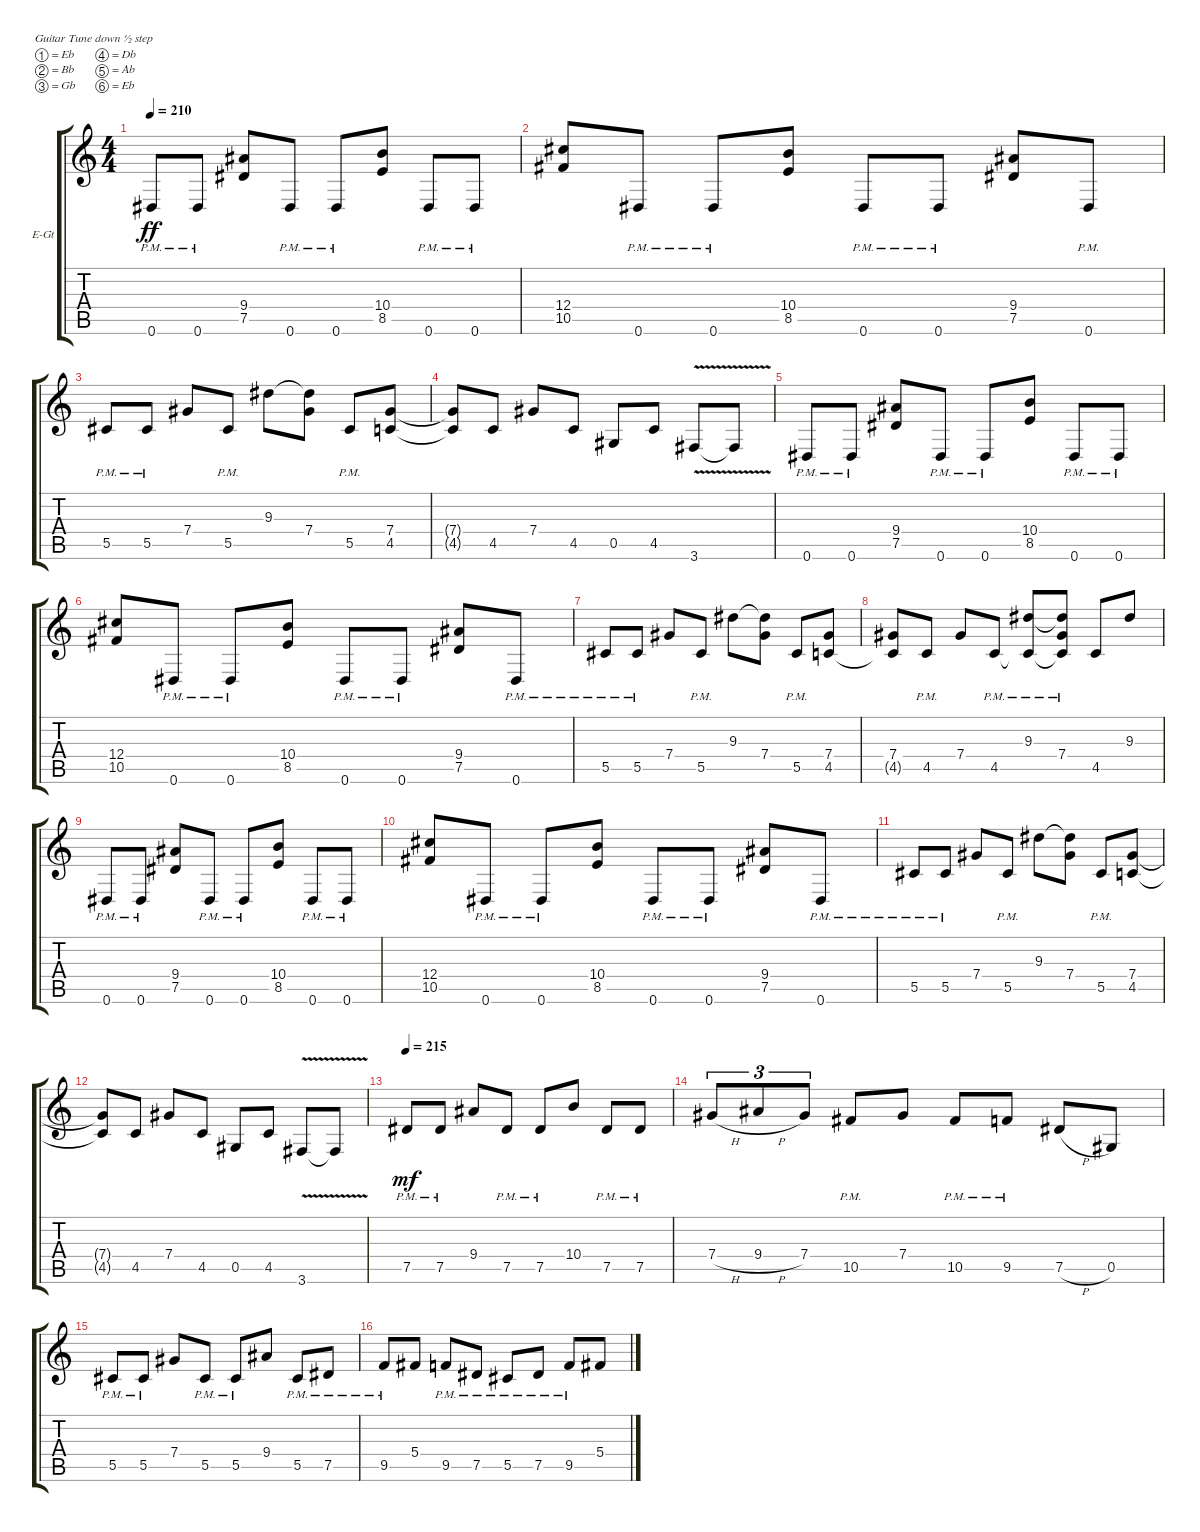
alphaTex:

\bracketExtendMode groupsimilarinstruments
\firstSystemTrackNameOrientation horizontal
\otherSystemsTrackNameOrientation horizontal
\track ("left" "E-Gt") {instrument distortionguitar}
\staff {score tabs}
\tuning (Eb4 Bb3 Gb3 Db3 Ab2 Eb2)
\ts (4 4)
\tempo 210
\clef g2
\ks c
0.6{pm}.8{dy ff} 0.6{pm}.8 (7.5 9.4).8 0.6{pm}.8 0.6{pm}.8 (8.5 10.4).8 0.6{pm}.8 0.6{pm}.8 |
(10.5 12.4).8 0.6{pm}.8 0.6{pm}.8 (8.5 10.4).8 0.6{pm}.8 0.6{pm}.8 (7.5 9.4).8 0.6{pm}.8 |
5.5{pm}.8 5.5{pm}.8 7.4.8 5.5{pm}.8 9.3.8 (7.4 9.3{t}).8 5.5{pm}.8 (4.5 7.4).8 |
(4.5{t} 7.4{t}).8 4.5.8 7.4.8 4.5.8 0.5.8 4.5.8 3.6{v}.8 3.6{v t}.8 |
0.6{pm}.8 0.6{pm}.8 (7.5 9.4).8 0.6{pm}.8 0.6{pm}.8 (8.5 10.4).8 0.6{pm}.8 0.6{pm}.8 |
(10.5 12.4).8 0.6{pm}.8 0.6{pm}.8 (8.5 10.4).8 0.6{pm}.8 0.6{pm}.8 (7.5 9.4).8 0.6{pm}.8 |
5.5{pm}.8 5.5{pm}.8 7.4.8 5.5{pm}.8 9.3.8 (7.4 9.3{t}).8 5.5{pm}.8 (4.5 7.4).8 |
(7.4 4.5{t}).8 4.5{pm}.8 7.4.8 4.5{pm}.8 (9.3 4.5{pm t}).8 (7.4 9.3{t} 4.5{pm t}).8 4.5.8 9.3.8 |
0.6{pm}.8 0.6{pm}.8 (7.5 9.4).8 0.6{pm}.8 0.6{pm}.8 (8.5 10.4).8 0.6{pm}.8 0.6{pm}.8 |
(10.5 12.4).8 0.6{pm}.8 0.6{pm}.8 (8.5 10.4).8 0.6{pm}.8 0.6{pm}.8 (7.5 9.4).8 0.6{pm}.8 |
5.5{pm}.8 5.5{pm}.8 7.4.8 5.5{pm}.8 9.3.8 (7.4 9.3{t}).8 5.5{pm}.8 (4.5 7.4).8 |
(4.5{t} 7.4{t}).8 4.5.8 7.4.8 4.5.8 0.5.8 4.5.8 3.6{v}.8 3.6{v t}.8 |
\tempo 215
7.5{pm}.8{dy mf} 7.5{pm}.8 9.4.8 7.5{pm}.8 7.5{pm}.8 10.4.8 7.5{pm}.8 7.5{pm}.8 |
7.4{h}.8{tu (3 2)} 9.4{h}.8{tu (3 2)} 7.4.8{tu (3 2)} 10.5{pm}.8 7.4.8 10.5{pm}.8 9.5{pm}.8 7.5{h}.8 0.5.8 |
5.5{pm}.8 5.5{pm}.8 7.4.8 5.5{pm}.8 5.5{pm}.8 9.4.8 5.5{pm}.8 7.5{pm}.8 |
9.5{pm}.8 5.4.8 9.5{pm}.8 7.5{pm}.8 5.5{pm}.8 7.5{pm}.8 9.5{pm}.8 5.4.8
